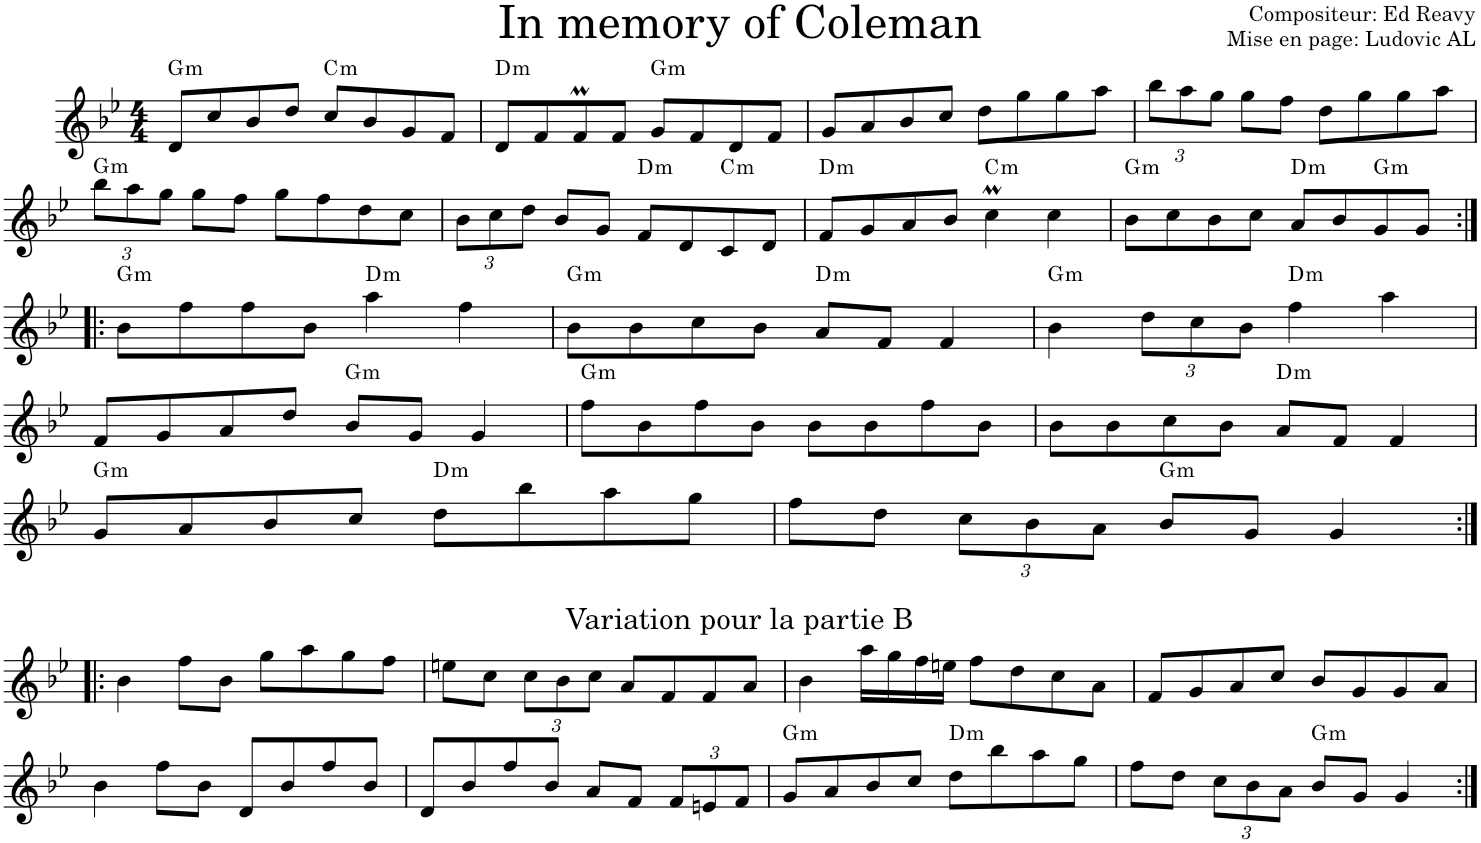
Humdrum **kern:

**kern	**harte
*part1	*part1
*staff1	*
*I"Voice	*
*I'V	*
*clefG2	*
*k[b-e-]	*
*M4/4	*
=1	=1
!	!LO:H:kt=m
8d/L	G:min
8cc/	.
8b-/	.
8dd/J	.
!	!LO:H:kt=m
8cc/L	C:min
8b-/	.
8g/	.
8f/J	.
=2	=2
!	!LO:H:kt=m
8d/L	D:min
8f/	.
8fM/	.
8f/J	.
!	!LO:H:kt=m
8g/L	G:min
8f/	.
8d/	.
8f/J	.
=3	=3
8g/L	.
8a/	.
8b-/	.
8cc/J	.
8dd\L	.
8gg\	.
8gg\	.
8aa\J	.
=4	=4
*Xbrackettup	*
12bb-\L	.
12aa\	.
12gg\J	.
8gg\L	.
8ff\J	.
8dd\L	.
8gg\	.
8gg\	.
8aa\J	.
!!LO:LB:g=z
=5	=5
!	!LO:H:kt=m
12bb-\L	G:min
12aa\	.
12gg\J	.
8gg\L	.
8ff\J	.
8gg\L	.
8ff\	.
8dd\	.
8cc\J	.
=6	=6
12b-\L	.
12cc\	.
12dd\J	.
8b-/L	.
8g/J	.
!	!LO:H:kt=m
8f/L	D:min
8d/	.
!	!LO:H:kt=m
8c/	C:min
8d/J	.
=7	=7
!	!LO:H:kt=m
8f/L	D:min
8g/	.
8a/	.
8b-/J	.
!	!LO:H:kt=m
4ccM\	C:min
4cc\	.
=8	=8
!	!LO:H:kt=m
8b-\L	G:min
8cc\	.
8b-\	.
8cc\J	.
!	!LO:H:kt=m
8a/L	D:min
8b-/	.
!	!LO:H:kt=m
8g/	G:min
8g/J	.
!!LO:LB:g=z
=9:|!|:	=9:|!|:
!	!LO:H:kt=m
8b-\L	G:min
8ff\	.
8ff\	.
8b-\J	.
!	!LO:H:kt=m
4aa\	D:min
4ff\	.
=10	=10
!	!LO:H:kt=m
8b-\L	G:min
8b-\	.
8cc\	.
8b-\J	.
!	!LO:H:kt=m
8a/L	D:min
8f/J	.
4f/	.
=11	=11
!	!LO:H:kt=m
4b-\	G:min
12dd\L	.
12cc\	.
12b-\J	.
!	!LO:H:kt=m
4ff\	D:min
4aa\	.
!!LO:LB:g=z
=12	=12
8f/L	.
8g/	.
8a/	.
8dd/J	.
!	!LO:H:kt=m
8b-/L	G:min
8g/J	.
4g/	.
=13	=13
!	!LO:H:kt=m
8ff\L	G:min
8b-\	.
8ff\	.
8b-\J	.
8b-\L	.
8b-\	.
8ff\	.
8b-\J	.
=14	=14
8b-\L	.
8b-\	.
8cc\	.
8b-\J	.
!	!LO:H:kt=m
8a/L	D:min
8f/J	.
4f/	.
!!LO:LB:g=z
=15	=15
!	!LO:H:kt=m
8g/L	G:min
8a/	.
8b-/	.
8cc/J	.
!	!LO:H:kt=m
8dd\L	D:min
8bb-\	.
8aa\	.
8gg\J	.
=16	=16
8ff\L	.
8dd\J	.
12cc\L	.
12b-\	.
12a\J	.
!	!LO:H:kt=m
8b-/L	G:min
8g/J	.
4g/	.
!!LO:LB:g=z
=17:|!|:	=17:|!|:
4b-\	.
8ff\L	.
8b-\J	.
8gg\L	.
8aa\	.
8gg\	.
8ff\J	.
=18	=18
8een\L	.
8cc\J	.
12cc\L	.
12b-\	.
12cc\J	.
8a/L	.
8f/	.
8f/	.
8a/J	.
=19	=19
4b-\	.
16aa\LL	.
16gg\	.
16ff\	.
16een\JJ	.
8ff\L	.
8dd\	.
8cc\	.
8a\J	.
=20	=20
8f/L	.
8g/	.
8a/	.
8cc/J	.
8b-/L	.
8g/	.
8g/	.
8a/J	.
!!LO:LB:g=z
=21	=21
4b-\	.
8ff\L	.
8b-\J	.
8d/L	.
8b-/	.
8ff/	.
8b-/J	.
=22	=22
8d/L	.
8b-/	.
8ff/	.
8b-/J	.
8a/L	.
8f/J	.
12f/L	.
12en/	.
12f/J	.
=23	=23
!	!LO:H:kt=m
8g/L	G:min
8a/	.
8b-/	.
8cc/J	.
!	!LO:H:kt=m
8dd\L	D:min
8bb-\	.
8aa\	.
8gg\J	.
=24	=24
8ff\L	.
8dd\J	.
12cc\L	.
12b-\	.
12a\J	.
!	!LO:H:kt=m
8b-/L	G:min
8g/J	.
4g/	.
=:|!	=:|!
*-	*-
